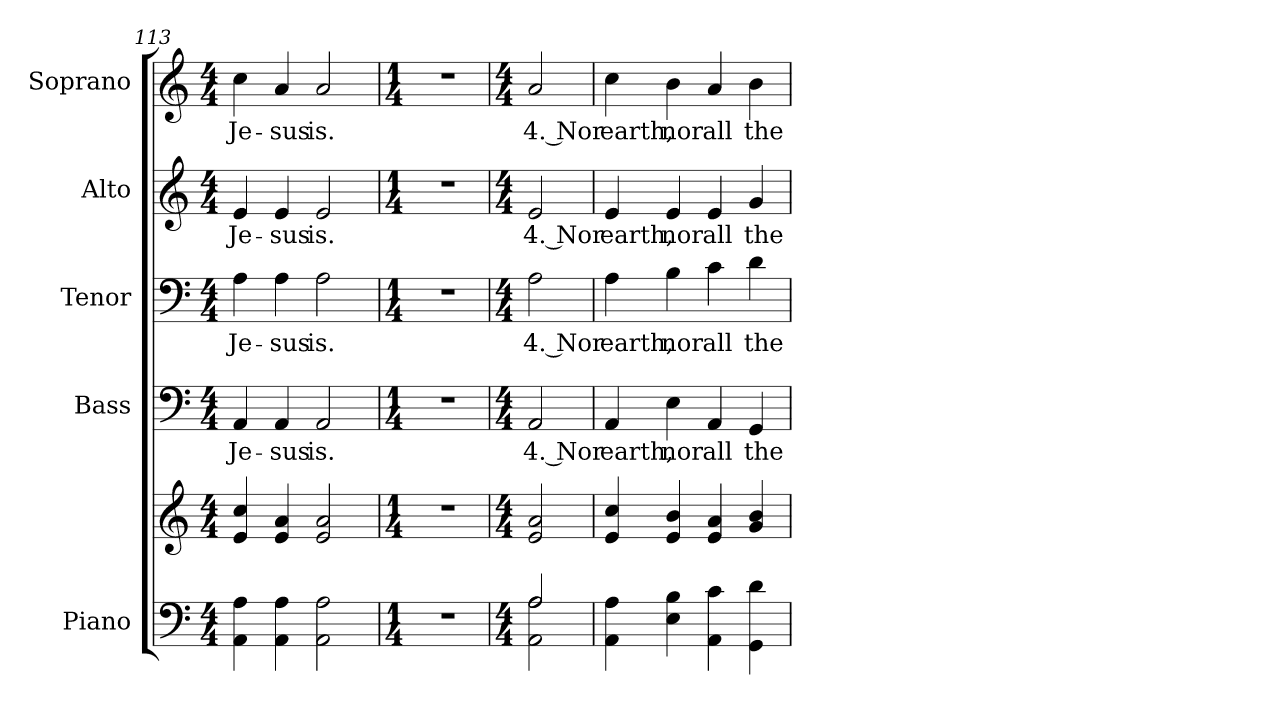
**kern	**kern	**kern	**text	**kern	**text	**kern	**text	**kern	**text
*part5	*part5	*part4	*part4	*part3	*part3	*part2	*part2	*part1	*part1
*staff6	*staff5	*staff4	*staff4	*staff3	*staff3	*staff2	*staff2	*staff1	*staff1
*I"Piano	*	*I"Bass	*	*I"Tenor	*	*I"Alto	*	*I"Soprano	*
*I'Pno.	*	*I'B.	*	*I'T.	*	*I'A.	*	*I'S.	*
!!LO:PB:g=z
*clefF4	*clefG2	*clefF4	*	*clefF4	*	*clefG2	*	*clefG2	*
*k[]	*k[]	*k[]	*	*k[]	*	*k[]	*	*k[]	*
*C:	*C:	*C:	*	*C:	*	*C:	*	*C:	*
*M4/4	*M4/4	*M4/4	*	*M4/4	*	*M4/4	*	*M4/4	*
=113	=113	=113	=113	=113	=113	=113	=113	=113	=113
!	!	!	!LO:LY:b:color=#000000	!	!	!	!	!	!
!	!	!	!	!	!LO:LY:b:color=#000000	!	!	!	!
!	!	!	!	!	!	!	!LO:LY:b:color=#000000	!	!
!	!	!	!	!	!	!	!	!	!LO:LY:b:color=#000000
4AAi\ 4Ai	4ei/ 4cci	4AAi/	Je-	4Ai\	Je-	4ei/	Je-	4cci\	Je-
!	!	!	!LO:LY:b:color=#000000	!	!	!	!	!	!
!	!	!	!	!	!LO:LY:b:color=#000000	!	!	!	!
!	!	!	!	!	!	!	!LO:LY:b:color=#000000	!	!
!	!	!	!	!	!	!	!	!	!LO:LY:b:color=#000000
4AAi\ 4Ai	4ei/ 4ai	4AAi/	-sus	4Ai\	-sus	4ei/	-sus	4ai/	-sus
!	!	!	!LO:LY:b:color=#000000	!	!	!	!	!	!
!	!	!	!	!	!LO:LY:b:color=#000000	!	!	!	!
!	!	!	!	!	!	!	!LO:LY:b:color=#000000	!	!
!	!	!	!	!	!	!	!	!	!LO:LY:b:color=#000000
2AAi\ 2Ai	2ei/ 2ai	2AAi/	is.	2Ai\	is.	2ei/	is.	2ai/	is.
=114	=114	=114	=114	=114	=114	=114	=114	=114	=114
*M1/4	*M1/4	*M1/4	*	*M1/4	*	*M1/4	*	*M1/4	*
!LO:N:vis=1	!LO:N:vis=1	!LO:N:vis=1	!	!LO:N:vis=1	!	!LO:N:vis=1	!	!LO:N:vis=1	!
4r	4r	4r	.	4r	.	4r	.	4r	.
=115	=115	=115	=115	=115	=115	=115	=115	=115	=115
*M4/4	*M4/4	*M4/4	*	*M4/4	*	*M4/4	*	*M4/4	*
*^	*	*	*	*	*	*	*	*	*
!	!	!	!	!LO:LY:b:color=#000000	!	!	!	!	!	!
!	!	!	!	!	!	!LO:LY:b:color=#000000	!	!	!	!
!	!	!	!	!	!	!	!	!LO:LY:b:color=#000000	!	!
!	!	!	!	!	!	!	!	!	!	!LO:LY:b:color=#000000
2Ai/	2AAi\ 2Ai	2ei/ 2ai	2AAi/	4. Nor	2Ai\	4. Nor	2ei/	4. Nor	2ai/	4. Nor
*v	*v	*	*	*	*	*	*	*	*	*
=116	=116	=116	=116	=116	=116	=116	=116	=116	=116
*^	*	*	*	*	*	*	*	*	*
!	!	!	!	!LO:LY:b:color=#000000	!	!	!	!	!	!
*v	*v	*	*	*	*	*	*	*	*	*
*^	*	*	*	*	*	*	*	*	*
!	!	!	!	!	!	!LO:LY:b:color=#000000	!	!	!	!
*v	*v	*	*	*	*	*	*	*	*	*
*^	*	*	*	*	*	*	*	*	*
!	!	!	!	!	!	!	!	!LO:LY:b:color=#000000	!	!
*v	*v	*	*	*	*	*	*	*	*	*
*^	*	*	*	*	*	*	*	*	*
!	!	!	!	!	!	!	!	!	!	!LO:LY:b:color=#000000
*v	*v	*	*	*	*	*	*	*	*	*
4AAi\ 4Ai	4ei/ 4cci	4AAi/	earth,	4Ai\	earth,	4ei/	earth,	4cci\	earth,
!	!	!	!LO:LY:b:color=#000000	!	!	!	!	!	!
!	!	!	!	!	!LO:LY:b:color=#000000	!	!	!	!
!	!	!	!	!	!	!	!LO:LY:b:color=#000000	!	!
!	!	!	!	!	!	!	!	!	!LO:LY:b:color=#000000
4Ei\ 4Bi	4ei/ 4bi	4Ei\	nor	4Bi\	nor	4ei/	nor	4bi\	nor
!	!	!	!LO:LY:b:color=#000000	!	!	!	!	!	!
!	!	!	!	!	!LO:LY:b:color=#000000	!	!	!	!
!	!	!	!	!	!	!	!LO:LY:b:color=#000000	!	!
!	!	!	!	!	!	!	!	!	!LO:LY:b:color=#000000
4AAi\ 4ci	4ei/ 4ai	4AAi/	all	4ci\	all	4ei/	all	4ai/	all
!	!	!	!LO:LY:b:color=#000000	!	!	!	!	!	!
!	!	!	!	!	!LO:LY:b:color=#000000	!	!	!	!
!	!	!	!	!	!	!	!LO:LY:b:color=#000000	!	!
!	!	!	!	!	!	!	!	!	!LO:LY:b:color=#000000
4GGi\ 4di	4gi/ 4bi	4GGi/	the	4di\	the	4gi/	the	4bi\	the
=	=	=	=	=	=	=	=	=	=
*-	*-	*-	*-	*-	*-	*-	*-	*-	*-
